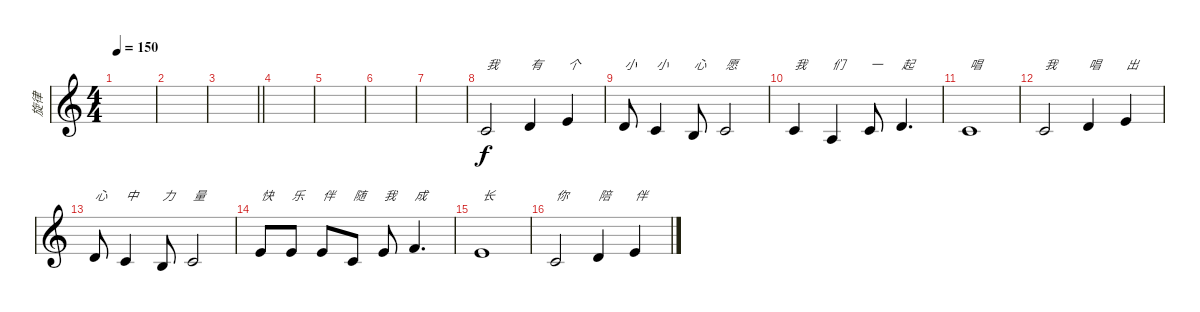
\track ("旋律" "旋律") {instrument lead6voice}
\staff {score}
\tuning (E4 B3 G3 D3 A2 E2) {hide}
\ts (4 4)
\tempo 150
\clef g2
\ks c
|
|
\barLineRight lightlight
|
|
|
|
|
1.2.2{txt "我"} 3.2.4{txt "有"} 0.1.4{txt "个"} |
3.2.8{txt "小"} 1.2.4{txt "小"} 0.2.8{txt "心"} 1.2.2{txt "愿"} |
1.2.4{txt "我"} 2.3.4{txt "们"} 1.2.8{txt "一"} 3.2.4{d txt "起"} |
1.2.1{txt "唱"} |
1.2.2{txt "我"} 3.2.4{txt "唱"} 0.1.4{txt "出"} |
3.2.8{txt "心"} 1.2.4{txt "中"} 0.2.8{txt "力"} 1.2.2{txt "量"} |
0.1.8{txt "快"} 0.1.8{txt "乐"} 0.1.8{txt "伴"} 1.2.8{txt "随"} 0.1.8{txt "我"} 1.1.4{d txt "成"} |
0.1.1{txt "长"} |
1.2.2{txt "你"} 3.2.4{txt "陪"} 0.1.4{txt "伴"}
